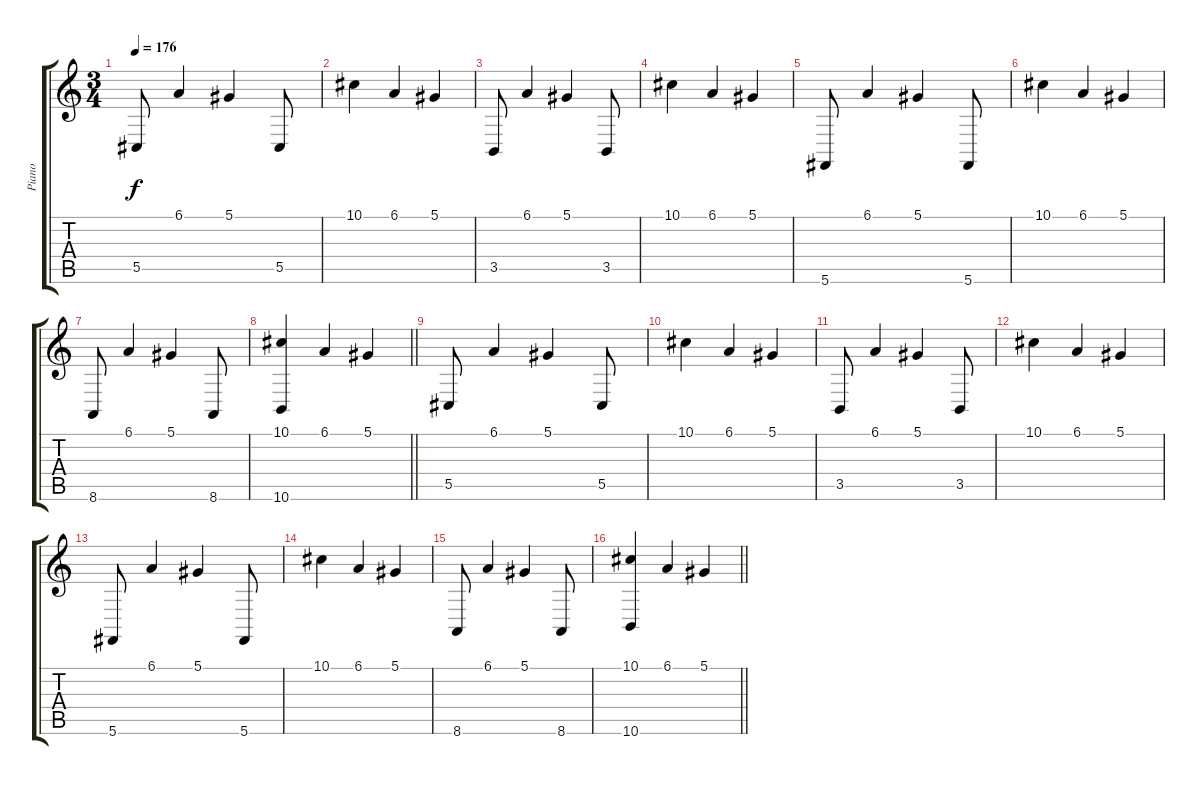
\track ("Piano" "Piano") {instrument electricgrandpiano}
\staff {score tabs}
\tuning (Eb4 Bb3 Gb3 Db3 Ab2 Db2) {hide}
\ts (3 4)
\tempo 176
\clef g2
\ks c
5.5.8{dy f balance 16} 6.1.4 5.1.4 5.5.8 |
10.1.4 6.1.4 5.1.4 |
3.5.8 6.1.4 5.1.4 3.5.8 |
10.1.4 6.1.4 5.1.4 |
5.6.8 6.1.4 5.1.4 5.6.8 |
10.1.4 6.1.4 5.1.4 |
8.6.8 6.1.4 5.1.4 8.6.8 |
\barLineRight lightlight
(10.1 10.6).4 6.1.4 5.1.4 |
5.5.8 6.1.4 5.1.4 5.5.8 |
10.1.4 6.1.4 5.1.4 |
3.5.8 6.1.4 5.1.4 3.5.8 |
10.1.4 6.1.4 5.1.4 |
5.6.8 6.1.4 5.1.4 5.6.8 |
10.1.4 6.1.4 5.1.4 |
8.6.8 6.1.4 5.1.4 8.6.8 |
\barLineRight lightlight
(10.1 10.6).4 6.1.4 5.1.4
